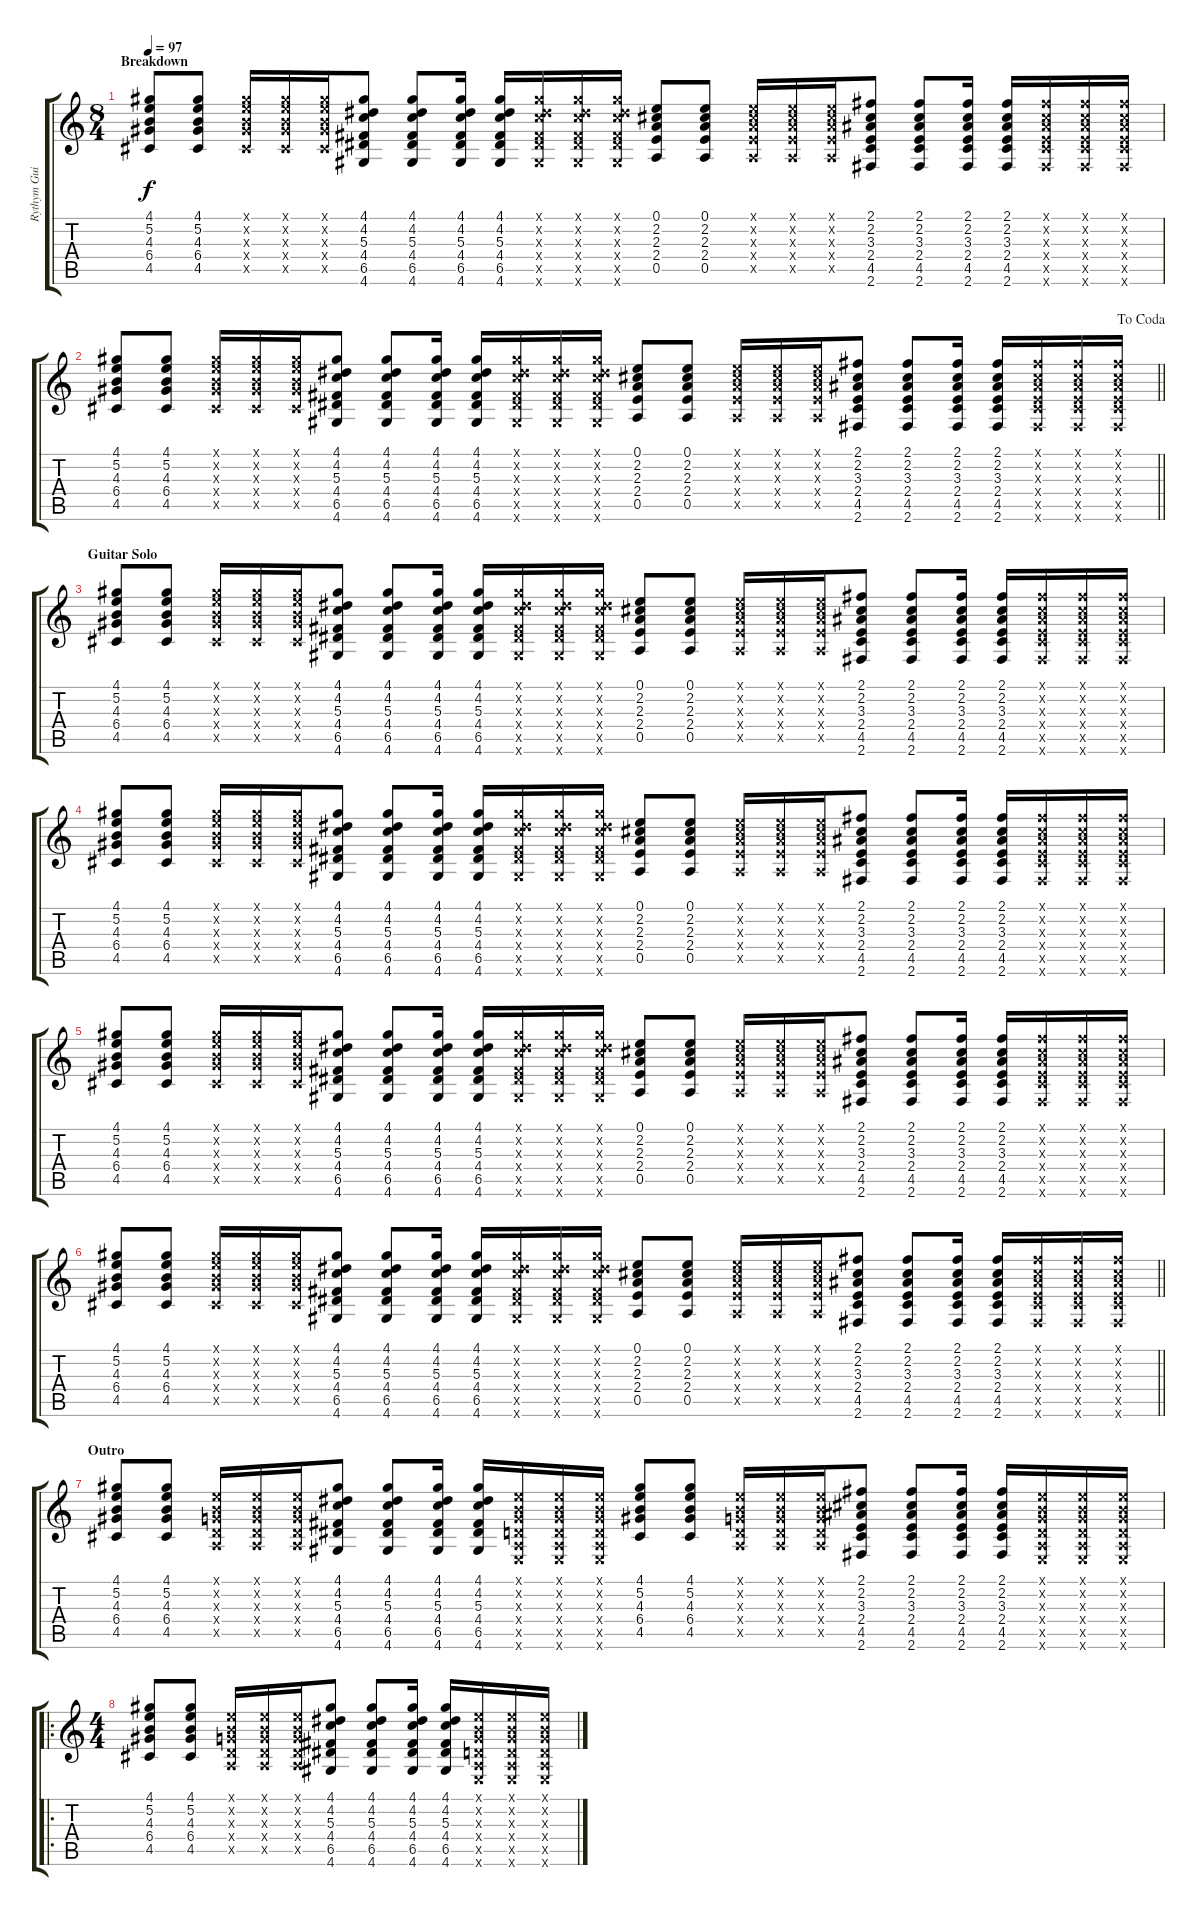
\track ("Rythym Guitar" "Rythym Gui") {instrument acousticguitarsteel}
\staff {score tabs}
\tuning (E4 B3 G3 D3 A2 E2) {hide}
\ts (8 4)
\section ("" "Breakdown")
\tempo 97
\clef g2
\ks c
(4.1 5.2 4.3 6.4 4.5).8{dy f} (4.1 5.2 4.3 6.4 4.5).8 (4.1{x} 5.2{x} 4.3{x} 6.4{x} 4.5{x}).16 (4.1{x} 5.2{x} 4.3{x} 6.4{x} 4.5{x}).16 (4.1{x} 5.2{x} 4.3{x} 6.4{x} 4.5{x}).16 (4.1 4.2 5.3 4.4 6.5 4.6).8 (4.1 4.2 5.3 4.4 6.5 4.6).8 (4.1 4.2 5.3 4.4 6.5 4.6).16 (4.1 4.2 5.3 4.4 6.5 4.6).16 (4.1{x} 4.2{x} 5.3{x} 4.4{x} 6.5{x} 4.6{x}).16 (4.1{x} 4.2{x} 5.3{x} 4.4{x} 6.5{x} 4.6{x}).16 (4.1{x} 4.2{x} 5.3{x} 4.4{x} 6.5{x} 4.6{x}).16 (0.1 2.2 2.3 2.4 0.5).8 (0.1 2.2 2.3 2.4 0.5).8 (0.1{x} 2.2{x} 2.3{x} 2.4{x} 0.5{x}).16 (0.1{x} 2.2{x} 2.3{x} 2.4{x} 0.5{x}).16 (0.1{x} 2.2{x} 2.3{x} 2.4{x} 0.5{x}).16 (2.1 2.2 3.3 2.4 4.5 2.6).8 (2.1 2.2 3.3 2.4 4.5 2.6).8 (2.1 2.2 3.3 2.4 4.5 2.6).16 (2.1 2.2 3.3 2.4 4.5 2.6).16 (2.1{x} 2.2{x} 3.3{x} 2.4{x} 4.5{x} 2.6{x}).16 (2.1{x} 2.2{x} 3.3{x} 2.4{x} 4.5{x} 2.6{x}).16 (2.1{x} 2.2{x} 3.3{x} 2.4{x} 4.5{x} 2.6{x}).16 |
\jump dacoda
\barLineRight lightlight
(4.1 5.2 4.3 6.4 4.5).8 (4.1 5.2 4.3 6.4 4.5).8 (4.1{x} 5.2{x} 4.3{x} 6.4{x} 4.5{x}).16 (4.1{x} 5.2{x} 4.3{x} 6.4{x} 4.5{x}).16 (4.1{x} 5.2{x} 4.3{x} 6.4{x} 4.5{x}).16 (4.1 4.2 5.3 4.4 6.5 4.6).8 (4.1 4.2 5.3 4.4 6.5 4.6).8 (4.1 4.2 5.3 4.4 6.5 4.6).16 (4.1 4.2 5.3 4.4 6.5 4.6).16 (4.1{x} 4.2{x} 5.3{x} 4.4{x} 6.5{x} 4.6{x}).16 (4.1{x} 4.2{x} 5.3{x} 4.4{x} 6.5{x} 4.6{x}).16 (4.1{x} 4.2{x} 5.3{x} 4.4{x} 6.5{x} 4.6{x}).16 (0.1 2.2 2.3 2.4 0.5).8 (0.1 2.2 2.3 2.4 0.5).8 (0.1{x} 2.2{x} 2.3{x} 2.4{x} 0.5{x}).16 (0.1{x} 2.2{x} 2.3{x} 2.4{x} 0.5{x}).16 (0.1{x} 2.2{x} 2.3{x} 2.4{x} 0.5{x}).16 (2.1 2.2 3.3 2.4 4.5 2.6).8 (2.1 2.2 3.3 2.4 4.5 2.6).8 (2.1 2.2 3.3 2.4 4.5 2.6).16 (2.1 2.2 3.3 2.4 4.5 2.6).16 (2.1{x} 2.2{x} 3.3{x} 2.4{x} 4.5{x} 2.6{x}).16 (2.1{x} 2.2{x} 3.3{x} 2.4{x} 4.5{x} 2.6{x}).16 (2.1{x} 2.2{x} 3.3{x} 2.4{x} 4.5{x} 2.6{x}).16 |
\section ("" "Guitar Solo")
(4.1 5.2 4.3 6.4 4.5).8{volume 9} (4.1 5.2 4.3 6.4 4.5).8 (4.1{x} 5.2{x} 4.3{x} 6.4{x} 4.5{x}).16 (4.1{x} 5.2{x} 4.3{x} 6.4{x} 4.5{x}).16 (4.1{x} 5.2{x} 4.3{x} 6.4{x} 4.5{x}).16 (4.1 4.2 5.3 4.4 6.5 4.6).8 (4.1 4.2 5.3 4.4 6.5 4.6).8 (4.1 4.2 5.3 4.4 6.5 4.6).16 (4.1 4.2 5.3 4.4 6.5 4.6).16 (4.1{x} 4.2{x} 5.3{x} 4.4{x} 6.5{x} 4.6{x}).16 (4.1{x} 4.2{x} 5.3{x} 4.4{x} 6.5{x} 4.6{x}).16 (4.1{x} 4.2{x} 5.3{x} 4.4{x} 6.5{x} 4.6{x}).16 (0.1 2.2 2.3 2.4 0.5).8 (0.1 2.2 2.3 2.4 0.5).8 (0.1{x} 2.2{x} 2.3{x} 2.4{x} 0.5{x}).16 (0.1{x} 2.2{x} 2.3{x} 2.4{x} 0.5{x}).16 (0.1{x} 2.2{x} 2.3{x} 2.4{x} 0.5{x}).16 (2.1 2.2 3.3 2.4 4.5 2.6).8 (2.1 2.2 3.3 2.4 4.5 2.6).8 (2.1 2.2 3.3 2.4 4.5 2.6).16 (2.1 2.2 3.3 2.4 4.5 2.6).16 (2.1{x} 2.2{x} 3.3{x} 2.4{x} 4.5{x} 2.6{x}).16 (2.1{x} 2.2{x} 3.3{x} 2.4{x} 4.5{x} 2.6{x}).16 (2.1{x} 2.2{x} 3.3{x} 2.4{x} 4.5{x} 2.6{x}).16 |
(4.1 5.2 4.3 6.4 4.5).8 (4.1 5.2 4.3 6.4 4.5).8 (4.1{x} 5.2{x} 4.3{x} 6.4{x} 4.5{x}).16 (4.1{x} 5.2{x} 4.3{x} 6.4{x} 4.5{x}).16 (4.1{x} 5.2{x} 4.3{x} 6.4{x} 4.5{x}).16 (4.1 4.2 5.3 4.4 6.5 4.6).8 (4.1 4.2 5.3 4.4 6.5 4.6).8 (4.1 4.2 5.3 4.4 6.5 4.6).16 (4.1 4.2 5.3 4.4 6.5 4.6).16 (4.1{x} 4.2{x} 5.3{x} 4.4{x} 6.5{x} 4.6{x}).16 (4.1{x} 4.2{x} 5.3{x} 4.4{x} 6.5{x} 4.6{x}).16 (4.1{x} 4.2{x} 5.3{x} 4.4{x} 6.5{x} 4.6{x}).16 (0.1 2.2 2.3 2.4 0.5).8 (0.1 2.2 2.3 2.4 0.5).8 (0.1{x} 2.2{x} 2.3{x} 2.4{x} 0.5{x}).16 (0.1{x} 2.2{x} 2.3{x} 2.4{x} 0.5{x}).16 (0.1{x} 2.2{x} 2.3{x} 2.4{x} 0.5{x}).16 (2.1 2.2 3.3 2.4 4.5 2.6).8 (2.1 2.2 3.3 2.4 4.5 2.6).8 (2.1 2.2 3.3 2.4 4.5 2.6).16 (2.1 2.2 3.3 2.4 4.5 2.6).16 (2.1{x} 2.2{x} 3.3{x} 2.4{x} 4.5{x} 2.6{x}).16 (2.1{x} 2.2{x} 3.3{x} 2.4{x} 4.5{x} 2.6{x}).16 (2.1{x} 2.2{x} 3.3{x} 2.4{x} 4.5{x} 2.6{x}).16 |
(4.1 5.2 4.3 6.4 4.5).8 (4.1 5.2 4.3 6.4 4.5).8 (4.1{x} 5.2{x} 4.3{x} 6.4{x} 4.5{x}).16 (4.1{x} 5.2{x} 4.3{x} 6.4{x} 4.5{x}).16 (4.1{x} 5.2{x} 4.3{x} 6.4{x} 4.5{x}).16 (4.1 4.2 5.3 4.4 6.5 4.6).8 (4.1 4.2 5.3 4.4 6.5 4.6).8 (4.1 4.2 5.3 4.4 6.5 4.6).16 (4.1 4.2 5.3 4.4 6.5 4.6).16 (4.1{x} 4.2{x} 5.3{x} 4.4{x} 6.5{x} 4.6{x}).16 (4.1{x} 4.2{x} 5.3{x} 4.4{x} 6.5{x} 4.6{x}).16 (4.1{x} 4.2{x} 5.3{x} 4.4{x} 6.5{x} 4.6{x}).16 (0.1 2.2 2.3 2.4 0.5).8 (0.1 2.2 2.3 2.4 0.5).8 (0.1{x} 2.2{x} 2.3{x} 2.4{x} 0.5{x}).16 (0.1{x} 2.2{x} 2.3{x} 2.4{x} 0.5{x}).16 (0.1{x} 2.2{x} 2.3{x} 2.4{x} 0.5{x}).16 (2.1 2.2 3.3 2.4 4.5 2.6).8 (2.1 2.2 3.3 2.4 4.5 2.6).8 (2.1 2.2 3.3 2.4 4.5 2.6).16 (2.1 2.2 3.3 2.4 4.5 2.6).16 (2.1{x} 2.2{x} 3.3{x} 2.4{x} 4.5{x} 2.6{x}).16 (2.1{x} 2.2{x} 3.3{x} 2.4{x} 4.5{x} 2.6{x}).16 (2.1{x} 2.2{x} 3.3{x} 2.4{x} 4.5{x} 2.6{x}).16 |
\barLineRight lightlight
(4.1 5.2 4.3 6.4 4.5).8 (4.1 5.2 4.3 6.4 4.5).8 (4.1{x} 5.2{x} 4.3{x} 6.4{x} 4.5{x}).16 (4.1{x} 5.2{x} 4.3{x} 6.4{x} 4.5{x}).16 (4.1{x} 5.2{x} 4.3{x} 6.4{x} 4.5{x}).16 (4.1 4.2 5.3 4.4 6.5 4.6).8 (4.1 4.2 5.3 4.4 6.5 4.6).8 (4.1 4.2 5.3 4.4 6.5 4.6).16 (4.1 4.2 5.3 4.4 6.5 4.6).16 (4.1{x} 4.2{x} 5.3{x} 4.4{x} 6.5{x} 4.6{x}).16 (4.1{x} 4.2{x} 5.3{x} 4.4{x} 6.5{x} 4.6{x}).16 (4.1{x} 4.2{x} 5.3{x} 4.4{x} 6.5{x} 4.6{x}).16 (0.1 2.2 2.3 2.4 0.5).8 (0.1 2.2 2.3 2.4 0.5).8 (0.1{x} 2.2{x} 2.3{x} 2.4{x} 0.5{x}).16 (0.1{x} 2.2{x} 2.3{x} 2.4{x} 0.5{x}).16 (0.1{x} 2.2{x} 2.3{x} 2.4{x} 0.5{x}).16 (2.1 2.2 3.3 2.4 4.5 2.6).8 (2.1 2.2 3.3 2.4 4.5 2.6).8 (2.1 2.2 3.3 2.4 4.5 2.6).16 (2.1 2.2 3.3 2.4 4.5 2.6).16 (2.1{x} 2.2{x} 3.3{x} 2.4{x} 4.5{x} 2.6{x}).16 (2.1{x} 2.2{x} 3.3{x} 2.4{x} 4.5{x} 2.6{x}).16 (2.1{x} 2.2{x} 3.3{x} 2.4{x} 4.5{x} 2.6{x}).16 |
\section ("" "Outro")
(4.1 5.2 4.3 6.4 4.5).8 (4.1 5.2 4.3 6.4 4.5).8 (0.1{x} 0.2{x} 0.3{x} 0.4{x} 0.5{x}).16 (0.1{x} 0.2{x} 0.3{x} 0.4{x} 0.5{x}).16 (0.1{x} 0.2{x} 0.3{x} 0.4{x} 0.5{x}).16 (4.1 4.2 5.3 4.4 6.5 4.6).8 (4.1 4.2 5.3 4.4 6.5 4.6).8 (4.1 4.2 5.3 4.4 6.5 4.6).16 (4.1 4.2 5.3 4.4 6.5 4.6).16 (0.1{x} 0.2{x} 0.3{x} 0.4{x} 0.5{x} 0.6{x}).16 (0.1{x} 0.2{x} 0.3{x} 0.4{x} 0.5{x} 0.6{x}).16 (0.1{x} 0.2{x} 0.3{x} 0.4{x} 0.5{x} 0.6{x}).16 (4.1 5.2 4.3 6.4 4.5).8 (4.1 5.2 4.3 6.4 4.5).8 (0.1{x} 0.2{x} 0.3{x} 0.4{x} 0.5{x}).16 (0.1{x} 0.2{x} 0.3{x} 0.4{x} 0.5{x}).16 (0.1{x} 0.2{x} 0.3{x} 0.4{x} 0.5{x}).16 (2.1 2.2 3.3 2.4 4.5 2.6).8 (2.1 2.2 3.3 2.4 4.5 2.6).8 (2.1 2.2 3.3 2.4 4.5 2.6).16 (2.1 2.2 3.3 2.4 4.5 2.6).16 (0.1{x} 0.2{x} 0.3{x} 0.4{x} 0.5{x} 0.6{x}).16 (0.1{x} 0.2{x} 0.3{x} 0.4{x} 0.5{x} 0.6{x}).16 (0.1{x} 0.2{x} 0.3{x} 0.4{x} 0.5{x} 0.6{x}).16 |
\ro
\ts (4 4)
(4.1 5.2 4.3 6.4 4.5).8 (4.1 5.2 4.3 6.4 4.5).8 (0.1{x} 0.2{x} 0.3{x} 0.4{x} 0.5{x}).16 (0.1{x} 0.2{x} 0.3{x} 0.4{x} 0.5{x}).16 (0.1{x} 0.2{x} 0.3{x} 0.4{x} 0.5{x}).16 (4.1 4.2 5.3 4.4 6.5 4.6).8 (4.1 4.2 5.3 4.4 6.5 4.6).8 (4.1 4.2 5.3 4.4 6.5 4.6).16 (4.1 4.2 5.3 4.4 6.5 4.6).16 (0.1{x} 0.2{x} 0.3{x} 0.4{x} 0.5{x} 0.6{x}).16 (0.1{x} 0.2{x} 0.3{x} 0.4{x} 0.5{x} 0.6{x}).16 (0.1{x} 0.2{x} 0.3{x} 0.4{x} 0.5{x} 0.6{x}).16
